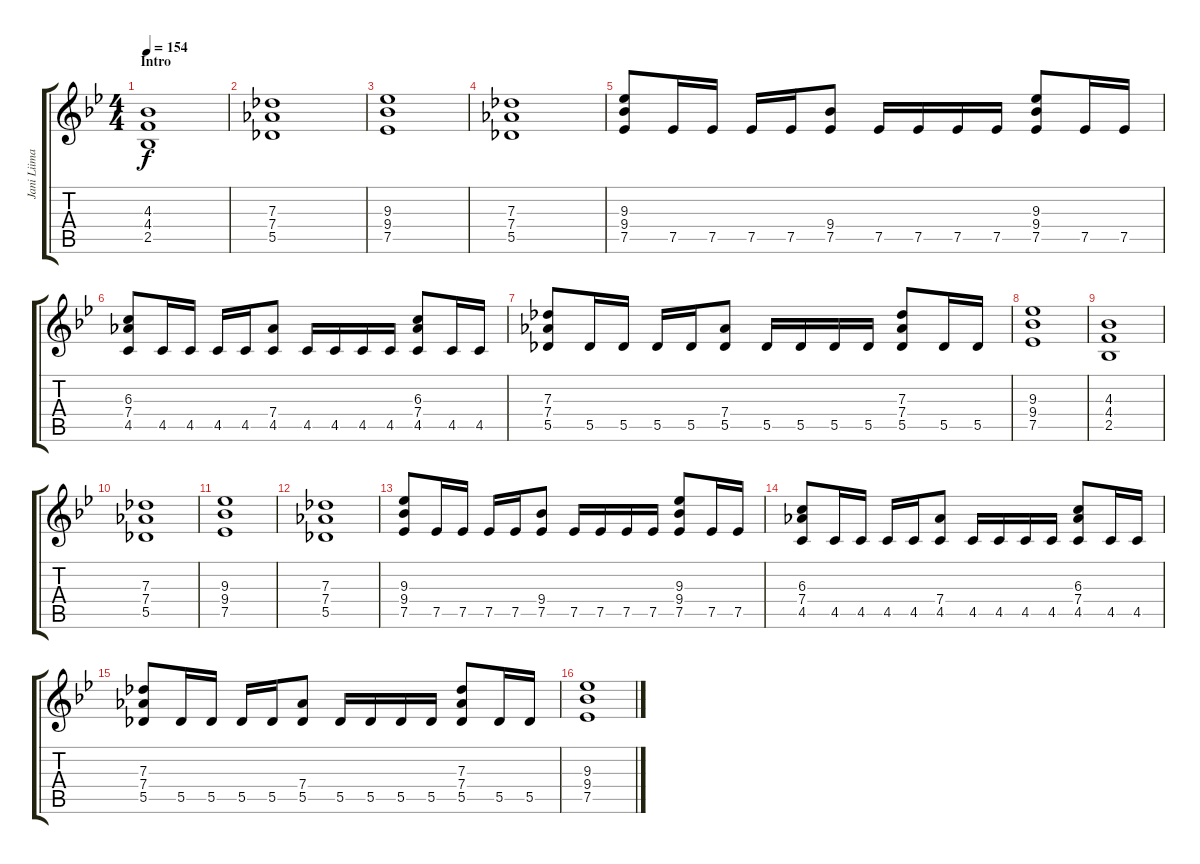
\track ("Jani Liimatainen 2" "Jani Liima") {instrument distortionguitar}
\staff {score tabs}
\tuning (Eb4 Bb3 Gb3 Db3 Ab2 Eb2) {hide}
\ts (4 4)
\section ("" "Intro")
\tempo 154
\clef g2
\ks gminor
(4.3 4.4 2.5).1{dy f instrument distortionguitar} |
(7.3 7.4 5.5).1 |
(9.3 9.4 7.5).1 |
(7.3 7.4 5.5).1 |
(9.3 9.4 7.5).8 7.5.16 7.5.16 7.5.16 7.5.16 (9.4 7.5).8 7.5.16 7.5.16 7.5.16 7.5.16 (9.3 9.4 7.5).8 7.5.16 7.5.16 |
(6.3 7.4 4.5).8 4.5.16 4.5.16 4.5.16 4.5.16 (7.4 4.5).8 4.5.16 4.5.16 4.5.16 4.5.16 (6.3 7.4 4.5).8 4.5.16 4.5.16 |
(7.3 7.4 5.5).8 5.5.16 5.5.16 5.5.16 5.5.16 (7.4 5.5).8 5.5.16 5.5.16 5.5.16 5.5.16 (7.3 7.4 5.5).8 5.5.16 5.5.16 |
(9.3 9.4 7.5).1 |
(4.3 4.4 2.5).1 |
(7.3 7.4 5.5).1 |
(9.3 9.4 7.5).1 |
(7.3 7.4 5.5).1 |
(9.3 9.4 7.5).8 7.5.16 7.5.16 7.5.16 7.5.16 (9.4 7.5).8 7.5.16 7.5.16 7.5.16 7.5.16 (9.3 9.4 7.5).8 7.5.16 7.5.16 |
(6.3 7.4 4.5).8 4.5.16 4.5.16 4.5.16 4.5.16 (7.4 4.5).8 4.5.16 4.5.16 4.5.16 4.5.16 (6.3 7.4 4.5).8 4.5.16 4.5.16 |
(7.3 7.4 5.5).8 5.5.16 5.5.16 5.5.16 5.5.16 (7.4 5.5).8 5.5.16 5.5.16 5.5.16 5.5.16 (7.3 7.4 5.5).8 5.5.16 5.5.16 |
(9.3 9.4 7.5).1
